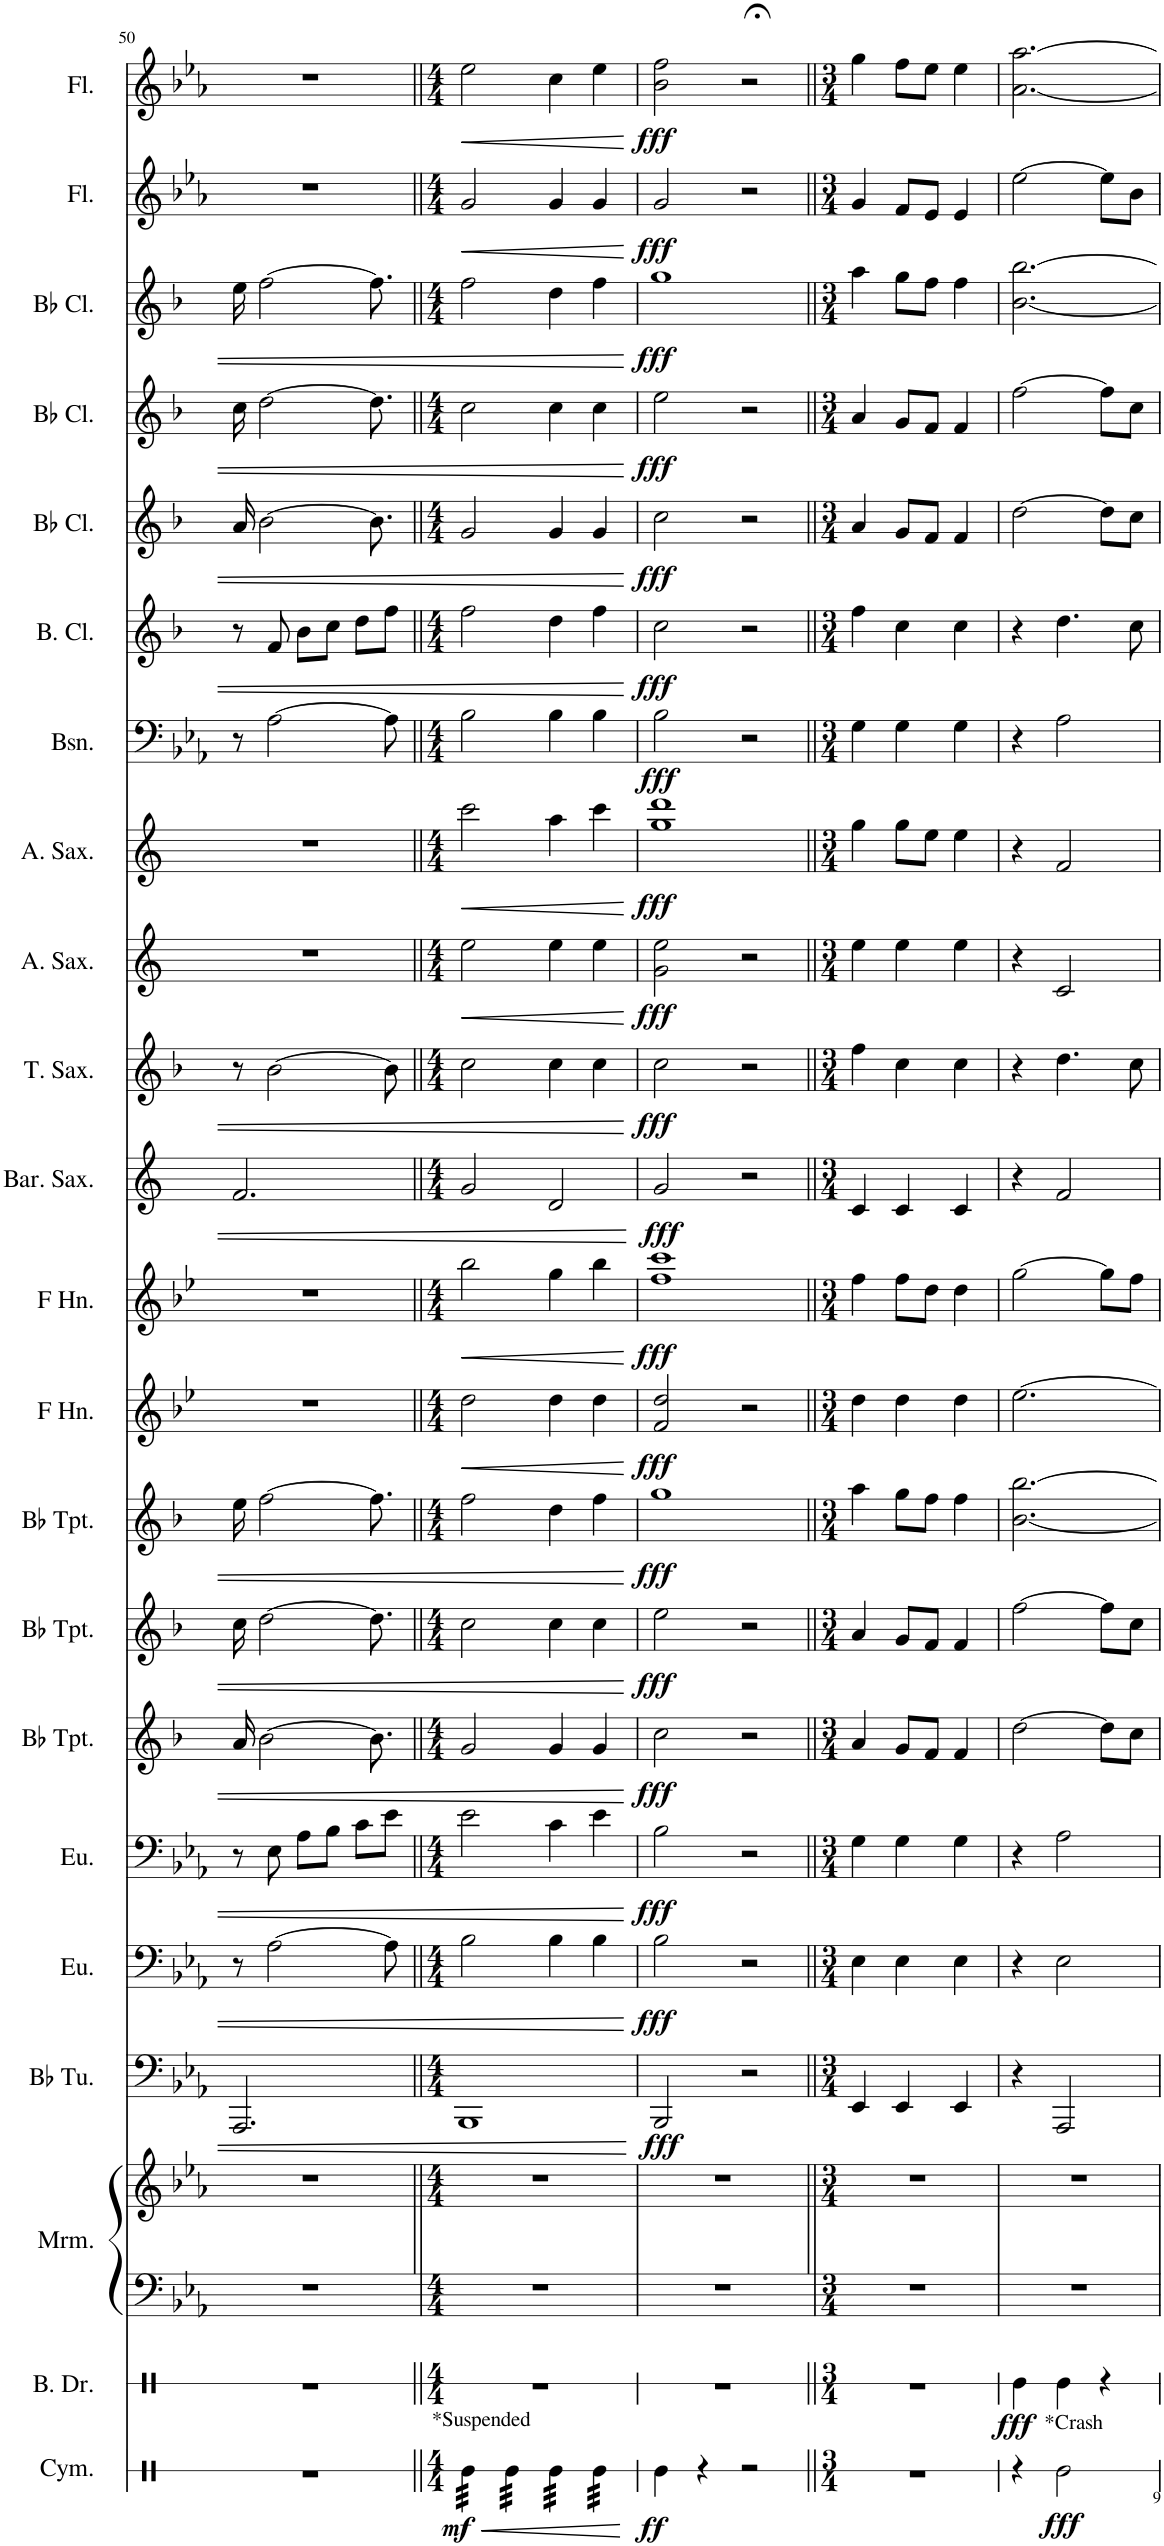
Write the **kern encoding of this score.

**kern	**dynam	**kern	**dynam	**kern	**kern	**kern	**dynam	**kern	**dynam	**kern	**dynam	**kern	**dynam	**kern	**dynam	**kern	**dynam	**kern	**dynam	**kern	**dynam	**kern	**dynam	**kern	**dynam	**kern	**dynam	**kern	**dynam	**kern	**dynam	**kern	**dynam	**kern	**dynam	**kern	**dynam	**kern	**dynam	**kern	**dynam	**kern	**dynam
*part22	*part22	*part21	*part21	*part20	*part20	*part19	*part19	*part18	*part18	*part17	*part17	*part16	*part16	*part15	*part15	*part14	*part14	*part13	*part13	*part12	*part12	*part11	*part11	*part10	*part10	*part9	*part9	*part8	*part8	*part7	*part7	*part6	*part6	*part5	*part5	*part4	*part4	*part3	*part3	*part2	*part2	*part1	*part1
*staff23	*staff23	*staff22	*staff22	*staff21	*staff20	*staff19	*staff19	*staff18	*staff18	*staff17	*staff17	*staff16	*staff16	*staff15	*staff15	*staff14	*staff14	*staff13	*staff13	*staff12	*staff12	*staff11	*staff11	*staff10	*staff10	*staff9	*staff9	*staff8	*staff8	*staff7	*staff7	*staff6	*staff6	*staff5	*staff5	*staff4	*staff4	*staff3	*staff3	*staff2	*staff2	*staff1	*staff1
*I"Cymbal	*	*I"Bass Drum	*	*I"Marimba	*	*I"Bb Tuba	*	*I"Euphonium	*	*I"Euphonium	*	*I"Bb Trumpet	*	*I"Bb Trumpet	*	*I"Bb Trumpet	*	*I"Horn in F	*	*I"Horn in F	*	*I"Baritone Saxophone	*	*I"Tenor Saxophone	*	*I"Alto Saxophone	*	*I"Alto Saxophone	*	*I"Bassoon	*	*I"Bass Clarinet	*	*I"Bb Clarinet	*	*I"Bb Clarinet	*	*I"Bb Clarinet	*	*I"Flute	*	*I"Flute	*
*I'Cym.	*	*I'B. Dr.	*	*I'Mrm.	*	*I'Bb Tu.	*	*I'Eu.	*	*I'Eu.	*	*I'Bb Tpt.	*	*I'Bb Tpt.	*	*I'Bb Tpt.	*	*	*	*	*	*I'Bar. Sax.	*	*I'T. Sax.	*	*I'A. Sax.	*	*I'A. Sax.	*	*I'Bsn.	*	*I'B. Cl.	*	*I'Bb Cl.	*	*I'Bb Cl.	*	*I'Bb Cl.	*	*I'Fl.	*	*I'Fl.	*
!!LO:PB:g=z
*clefX	*	*clefX	*	*clefF4	*clefG2	*clefF4	*	*clefF4	*	*clefF4	*	*clefG2	*	*clefG2	*	*clefG2	*	*clefG2	*	*clefG2	*	*clefG2	*	*clefG2	*	*clefG2	*	*clefG2	*	*clefF4	*	*clefG2	*	*clefG2	*	*clefG2	*	*clefG2	*	*clefG2	*	*clefG2	*
*	*	*	*	*	*	*	*	*	*	*	*	*Trd1c2	*	*Trd1c2	*	*Trd1c2	*	*Trd4c7	*	*Trd4c7	*	*Trd12c21	*	*Trd8c14	*	*Trd5c9	*	*Trd5c9	*	*	*	*Trd8c14	*	*Trd1c2	*	*Trd1c2	*	*Trd1c2	*	*	*	*	*
*k[]	*	*k[]	*	*k[b-e-a-]	*k[b-e-a-]	*k[b-e-a-]	*	*k[b-e-a-]	*	*k[b-e-a-]	*	*k[b-]	*	*k[b-]	*	*k[b-]	*	*k[b-e-]	*	*k[b-e-]	*	*k[]	*	*k[b-]	*	*k[]	*	*k[]	*	*k[b-e-a-]	*	*k[b-]	*	*k[b-]	*	*k[b-]	*	*k[b-]	*	*k[b-e-a-]	*	*k[b-e-a-]	*
*M3/4	*	*M3/4	*	*M3/4	*M3/4	*M3/4	*	*M3/4	*	*M3/4	*	*M3/4	*	*M3/4	*	*M3/4	*	*M3/4	*	*M3/4	*	*M3/4	*	*M3/4	*	*M3/4	*	*M3/4	*	*M3/4	*	*M3/4	*	*M3/4	*	*M3/4	*	*M3/4	*	*M3/4	*	*M3/4	*
=50	=50	=50	=50	=50	=50	=50	=50	=50	=50	=50	=50	=50	=50	=50	=50	=50	=50	=50	=50	=50	=50	=50	=50	=50	=50	=50	=50	=50	=50	=50	=50	=50	=50	=50	=50	=50	=50	=50	=50	=50	=50	=50	=50
2.r	.	2.r	.	2.r	2.r	2.AAA-/	.	8r	.	8r	.	16a/	.	16cc\	.	16ee\	.	2.r	.	2.r	.	2.f/	.	8r	.	2.r	.	2.r	.	8r	.	8r	.	16a/	.	16cc\	.	16ee\	.	2.r	.	2.r	.
.	.	.	.	.	.	.	.	.	.	.	.	[2b-\	.	[2dd\	.	[2ff\	.	.	.	.	.	.	.	.	.	.	.	.	.	.	.	.	.	[2b-\	.	[2dd\	.	[2ff\	.	.	.	.	.
.	.	.	.	.	.	.	.	[2A-\	.	8E-\	.	.	.	.	.	.	.	.	.	.	.	.	.	[2b-\	.	.	.	.	.	[2A-\	.	8f/	.	.	.	.	.	.	.	.	.	.	.
.	.	.	.	.	.	.	.	.	.	8A-\L	.	.	.	.	.	.	.	.	.	.	.	.	.	.	.	.	.	.	.	.	.	8b-\L	.	.	.	.	.	.	.	.	.	.	.
.	.	.	.	.	.	.	.	.	.	8B-\J	.	.	.	.	.	.	.	.	.	.	.	.	.	.	.	.	.	.	.	.	.	8cc\J	.	.	.	.	.	.	.	.	.	.	.
.	.	.	.	.	.	.	.	.	.	8c\L	.	.	.	.	.	.	.	.	.	.	.	.	.	.	.	.	.	.	.	.	.	8dd\L	.	.	.	.	.	.	.	.	.	.	.
.	.	.	.	.	.	.	.	.	.	.	.	8.b-\]	.	8.dd\]	.	8.ff\]	.	.	.	.	.	.	.	.	.	.	.	.	.	.	.	.	.	8.b-\]	.	8.dd\]	.	8.ff\]	.	.	.	.	.
.	.	.	.	.	.	.	.	8A-\]	.	8e-\J	.	.	.	.	.	.	.	.	.	.	.	.	.	8b-\]	.	.	.	.	.	8A-\]	.	8ff\J	.	.	.	.	.	.	.	.	.	.	.
=51||	=51||	=51||	=51||	=51||	=51||	=51||	=51||	=51||	=51||	=51||	=51||	=51||	=51||	=51||	=51||	=51||	=51||	=51||	=51||	=51||	=51||	=51||	=51||	=51||	=51||	=51||	=51||	=51||	=51||	=51||	=51||	=51||	=51||	=51||	=51||	=51||	=51||	=51||	=51||	=51||	=51||	=51||	=51||
*M4/4	*	*M4/4	*	*M4/4	*M4/4	*M4/4	*	*M4/4	*	*M4/4	*	*M4/4	*	*M4/4	*	*M4/4	*	*M4/4	*	*M4/4	*	*M4/4	*	*M4/4	*	*M4/4	*	*M4/4	*	*M4/4	*	*M4/4	*	*M4/4	*	*M4/4	*	*M4/4	*	*M4/4	*	*M4/4	*
!LO:TX:a:t=*Suspended	!	!	!	!	!	!	!	!	!	!	!	!	!	!	!	!	!	!	!	!	!	!	!	!	!	!	!	!	!	!	!	!	!	!	!	!	!	!	!	!	!	!	!
!	!LO:HP:b	!	!	!	!	!	!	!	!	!	!	!	!	!	!	!	!	!	!LO:HP:b	!	!LO:HP:b	!	!	!	!	!	!LO:HP:b	!	!LO:HP:b	!	!	!	!	!	!	!	!	!	!	!	!LO:HP:b	!	!LO:HP:b
!	!LO:DY:n=1:b	!	!	!	!	!	!	!	!	!	!	!	!	!	!	!	!	!	!	!	!	!	!	!	!	!	!	!	!	!	!	!	!	!	!	!	!	!	!	!	!	!	!
*tremolo	*	*	*	*	*	*	*	*	*	*	*	*	*	*	*	*	*	*	*	*	*	*	*	*	*	*	*	*	*	*	*	*	*	*	*	*	*	*	*	*	*	*	*
32Re\LLL	< mf	1r	.	1r	1r	1BBB-	.	2B-\	.	2e-\	.	2g/	.	2cc\	.	2ff\	.	2dd\	<	2bb-\	<	2g/	.	2cc\	.	2ee\	<	2ccc\	<	2B-\	.	2ff\	.	2g/	.	2cc\	.	2ff\	.	2g/	<	2ee-\	<
32Re\	.	.	.	.	.	.	.	.	.	.	.	.	.	.	.	.	.	.	.	.	.	.	.	.	.	.	.	.	.	.	.	.	.	.	.	.	.	.	.	.	.	.	.
32Re\	.	.	.	.	.	.	.	.	.	.	.	.	.	.	.	.	.	.	.	.	.	.	.	.	.	.	.	.	.	.	.	.	.	.	.	.	.	.	.	.	.	.	.
32Re\	.	.	.	.	.	.	.	.	.	.	.	.	.	.	.	.	.	.	.	.	.	.	.	.	.	.	.	.	.	.	.	.	.	.	.	.	.	.	.	.	.	.	.
32Re\	.	.	.	.	.	.	.	.	.	.	.	.	.	.	.	.	.	.	.	.	.	.	.	.	.	.	.	.	.	.	.	.	.	.	.	.	.	.	.	.	.	.	.
32Re\	.	.	.	.	.	.	.	.	.	.	.	.	.	.	.	.	.	.	.	.	.	.	.	.	.	.	.	.	.	.	.	.	.	.	.	.	.	.	.	.	.	.	.
32Re\	.	.	.	.	.	.	.	.	.	.	.	.	.	.	.	.	.	.	.	.	.	.	.	.	.	.	.	.	.	.	.	.	.	.	.	.	.	.	.	.	.	.	.
32Re\JJJ	.	.	.	.	.	.	.	.	.	.	.	.	.	.	.	.	.	.	.	.	.	.	.	.	.	.	.	.	.	.	.	.	.	.	.	.	.	.	.	.	.	.	.
32Re\LLL	.	.	.	.	.	.	.	.	.	.	.	.	.	.	.	.	.	.	.	.	.	.	.	.	.	.	.	.	.	.	.	.	.	.	.	.	.	.	.	.	.	.	.
32Re\	.	.	.	.	.	.	.	.	.	.	.	.	.	.	.	.	.	.	.	.	.	.	.	.	.	.	.	.	.	.	.	.	.	.	.	.	.	.	.	.	.	.	.
32Re\	.	.	.	.	.	.	.	.	.	.	.	.	.	.	.	.	.	.	.	.	.	.	.	.	.	.	.	.	.	.	.	.	.	.	.	.	.	.	.	.	.	.	.
32Re\	.	.	.	.	.	.	.	.	.	.	.	.	.	.	.	.	.	.	.	.	.	.	.	.	.	.	.	.	.	.	.	.	.	.	.	.	.	.	.	.	.	.	.
32Re\	.	.	.	.	.	.	.	.	.	.	.	.	.	.	.	.	.	.	.	.	.	.	.	.	.	.	.	.	.	.	.	.	.	.	.	.	.	.	.	.	.	.	.
32Re\	.	.	.	.	.	.	.	.	.	.	.	.	.	.	.	.	.	.	.	.	.	.	.	.	.	.	.	.	.	.	.	.	.	.	.	.	.	.	.	.	.	.	.
32Re\	.	.	.	.	.	.	.	.	.	.	.	.	.	.	.	.	.	.	.	.	.	.	.	.	.	.	.	.	.	.	.	.	.	.	.	.	.	.	.	.	.	.	.
32Re\JJJ	.	.	.	.	.	.	.	.	.	.	.	.	.	.	.	.	.	.	.	.	.	.	.	.	.	.	.	.	.	.	.	.	.	.	.	.	.	.	.	.	.	.	.
32Re\LLL	.	.	.	.	.	.	.	4B-\	.	4c\	.	4g/	.	4cc\	.	4dd\	.	4dd\	.	4gg\	.	2d/	.	4cc\	.	4ee\	.	4aa\	.	4B-\	.	4dd\	.	4g/	.	4cc\	.	4dd\	.	4g/	.	4cc\	.
32Re\	.	.	.	.	.	.	.	.	.	.	.	.	.	.	.	.	.	.	.	.	.	.	.	.	.	.	.	.	.	.	.	.	.	.	.	.	.	.	.	.	.	.	.
32Re\	.	.	.	.	.	.	.	.	.	.	.	.	.	.	.	.	.	.	.	.	.	.	.	.	.	.	.	.	.	.	.	.	.	.	.	.	.	.	.	.	.	.	.
32Re\	.	.	.	.	.	.	.	.	.	.	.	.	.	.	.	.	.	.	.	.	.	.	.	.	.	.	.	.	.	.	.	.	.	.	.	.	.	.	.	.	.	.	.
32Re\	.	.	.	.	.	.	.	.	.	.	.	.	.	.	.	.	.	.	.	.	.	.	.	.	.	.	.	.	.	.	.	.	.	.	.	.	.	.	.	.	.	.	.
32Re\	.	.	.	.	.	.	.	.	.	.	.	.	.	.	.	.	.	.	.	.	.	.	.	.	.	.	.	.	.	.	.	.	.	.	.	.	.	.	.	.	.	.	.
32Re\	.	.	.	.	.	.	.	.	.	.	.	.	.	.	.	.	.	.	.	.	.	.	.	.	.	.	.	.	.	.	.	.	.	.	.	.	.	.	.	.	.	.	.
32Re\JJJ	.	.	.	.	.	.	.	.	.	.	.	.	.	.	.	.	.	.	.	.	.	.	.	.	.	.	.	.	.	.	.	.	.	.	.	.	.	.	.	.	.	.	.
32Re\LLL	.	.	.	.	.	.	.	4B-\	.	4e-\	.	4g/	.	4cc\	.	4ff\	.	4dd\	.	4bb-\	.	.	.	4cc\	.	4ee\	.	4ccc\	.	4B-\	.	4ff\	.	4g/	.	4cc\	.	4ff\	.	4g/	.	4ee-\	.
32Re\	.	.	.	.	.	.	.	.	.	.	.	.	.	.	.	.	.	.	.	.	.	.	.	.	.	.	.	.	.	.	.	.	.	.	.	.	.	.	.	.	.	.	.
32Re\	.	.	.	.	.	.	.	.	.	.	.	.	.	.	.	.	.	.	.	.	.	.	.	.	.	.	.	.	.	.	.	.	.	.	.	.	.	.	.	.	.	.	.
32Re\	.	.	.	.	.	.	.	.	.	.	.	.	.	.	.	.	.	.	.	.	.	.	.	.	.	.	.	.	.	.	.	.	.	.	.	.	.	.	.	.	.	.	.
32Re\	.	.	.	.	.	.	.	.	.	.	.	.	.	.	.	.	.	.	.	.	.	.	.	.	.	.	.	.	.	.	.	.	.	.	.	.	.	.	.	.	.	.	.
32Re\	.	.	.	.	.	.	.	.	.	.	.	.	.	.	.	.	.	.	.	.	.	.	.	.	.	.	.	.	.	.	.	.	.	.	.	.	.	.	.	.	.	.	.
32Re\	.	.	.	.	.	.	.	.	.	.	.	.	.	.	.	.	.	.	.	.	.	.	.	.	.	.	.	.	.	.	.	.	.	.	.	.	.	.	.	.	.	.	.
32Re\JJJ	.	.	.	.	.	.	.	.	.	.	.	.	.	.	.	.	.	.	.	.	.	.	.	.	.	.	.	.	.	.	.	.	.	.	.	.	.	.	.	.	.	.	.
*Xtremolo	*	*	*	*	*	*	*	*	*	*	*	*	*	*	*	*	*	*	*	*	*	*	*	*	*	*	*	*	*	*	*	*	*	*	*	*	*	*	*	*	*	*	*
.	[	.	.	.	.	.	.	.	.	.	.	.	.	.	.	.	.	.	[	.	[	.	.	.	.	.	[	.	[	.	.	.	.	.	.	.	.	.	.	.	[	.	[
=52	=52	=52	=52	=52	=52	=52	=52	=52	=52	=52	=52	=52	=52	=52	=52	=52	=52	=52	=52	=52	=52	=52	=52	=52	=52	=52	=52	=52	=52	=52	=52	=52	=52	=52	=52	=52	=52	=52	=52	=52	=52	=52	=52
!	!LO:DY:b	!	!	!	!	!	!LO:DY:b	!	!LO:DY:b	!	!LO:DY:b	!	!LO:DY:b	!	!LO:DY:b	!	!LO:DY:b	!	!LO:DY:b	!	!LO:DY:b	!	!LO:DY:b	!	!LO:DY:b	!	!LO:DY:b	!	!LO:DY:b	!	!LO:DY:b	!	!LO:DY:b	!	!LO:DY:b	!	!LO:DY:b	!	!LO:DY:b	!	!LO:DY:b	!	!LO:DY:b
4Re\	ff	1r	.	1r	1r	2BBB-/	fff	2B-\	fff	2B-\	fff	2cc\	fff	2ee\	fff	1gg	fff	2f/ 2dd/	fff	1ff 1ccc	fff	2g/	fff	2cc\	fff	2g\ 2ee\	fff	1gg 1ddd	fff	2B-\	fff	2cc\	fff	2cc\	fff	2ee\	fff	1gg	fff	2g/	fff	2b-\ 2ff\	fff
4r	.	.	.	.	.	.	.	.	.	.	.	.	.	.	.	.	.	.	.	.	.	.	.	.	.	.	.	.	.	.	.	.	.	.	.	.	.	.	.	.	.	.	.
2r	.	.	.	.	.	2r	.	2r	.	2r	.	2r	.	2r	.	.	.	2r	.	.	.	2r	.	2r	.	2r	.	.	.	2r	.	2r	.	2r	.	2r	.	.	.	2r	.	2r;<	.
=53||	=53||	=53||	=53||	=53||	=53||	=53||	=53||	=53||	=53||	=53||	=53||	=53||	=53||	=53||	=53||	=53||	=53||	=53||	=53||	=53||	=53||	=53||	=53||	=53||	=53||	=53||	=53||	=53||	=53||	=53||	=53||	=53||	=53||	=53||	=53||	=53||	=53||	=53||	=53||	=53||	=53||	=53||	=53||
*M3/4	*	*M3/4	*	*M3/4	*M3/4	*M3/4	*	*M3/4	*	*M3/4	*	*M3/4	*	*M3/4	*	*M3/4	*	*M3/4	*	*M3/4	*	*M3/4	*	*M3/4	*	*M3/4	*	*M3/4	*	*M3/4	*	*M3/4	*	*M3/4	*	*M3/4	*	*M3/4	*	*M3/4	*	*M3/4	*
2.r	.	2.r	.	2.r	2.r	4EE-/	.	4E-\	.	4G\	.	4a/	.	4a/	.	4aa\	.	4dd\	.	4ff\	.	4c/	.	4ff\	.	4ee\	.	4gg\	.	4G\	.	4ff\	.	4a/	.	4a/	.	4aa\	.	4g/	.	4gg\	.
.	.	.	.	.	.	4EE-/	.	4E-\	.	4G\	.	8g/L	.	8g/L	.	8gg\L	.	4dd\	.	8ff\L	.	4c/	.	4cc\	.	4ee\	.	8gg\L	.	4G\	.	4cc\	.	8g/L	.	8g/L	.	8gg\L	.	8f/L	.	8ff\L	.
.	.	.	.	.	.	.	.	.	.	.	.	8f/J	.	8f/J	.	8ff\J	.	.	.	8dd\J	.	.	.	.	.	.	.	8ee\J	.	.	.	.	.	8f/J	.	8f/J	.	8ff\J	.	8e-/J	.	8ee-\J	.
.	.	.	.	.	.	4EE-/	.	4E-\	.	4G\	.	4f/	.	4f/	.	4ff\	.	4dd\	.	4dd\	.	4c/	.	4cc\	.	4ee\	.	4ee\	.	4G\	.	4cc\	.	4f/	.	4f/	.	4ff\	.	4e-/	.	4ee-\	.
=54	=54	=54	=54	=54	=54	=54	=54	=54	=54	=54	=54	=54	=54	=54	=54	=54	=54	=54	=54	=54	=54	=54	=54	=54	=54	=54	=54	=54	=54	=54	=54	=54	=54	=54	=54	=54	=54	=54	=54	=54	=54	=54	=54
!	!	!	!LO:DY:b	!	!	!	!	!	!	!	!	!	!	!	!	!	!	!	!	!	!	!	!	!	!	!	!	!	!	!	!	!	!	!	!	!	!	!	!	!	!	!	!
4r	.	4Re\	fff	2.r	2.r	4r	.	4r	.	4r	.	[2dd\	.	[2ff\	.	[2.b-\ [2.bb-\	.	[2.ee-\	.	[2gg\	.	4r	.	4r	.	4r	.	4r	.	4r	.	4r	.	[2dd\	.	[2ff\	.	[2.b-\ [2.bb-\	.	[2ee-\	.	[2.a-\ [2.aa-\	.
!LO:TX:a:t=*Crash	!	!	!	!	!	!	!	!	!	!	!	!	!	!	!	!	!	!	!	!	!	!	!	!	!	!	!	!	!	!	!	!	!	!	!	!	!	!	!	!	!	!	!
!	!LO:DY:b	!	!	!	!	!	!	!	!	!	!	!	!	!	!	!	!	!	!	!	!	!	!	!	!	!	!	!	!	!	!	!	!	!	!	!	!	!	!	!	!	!	!
2Re\	fff	4Re\	.	.	.	2AAA-/	.	2E-\	.	2A-\	.	.	.	.	.	.	.	.	.	.	.	2f/	.	4.dd\	.	2c/	.	2f/	.	2A-\	.	4.dd\	.	.	.	.	.	.	.	.	.	.	.
.	.	4r	.	.	.	.	.	.	.	.	.	8dd\L]	.	8ff\L]	.	.	.	.	.	8gg\L]	.	.	.	.	.	.	.	.	.	.	.	.	.	8dd\L]	.	8ff\L]	.	.	.	8ee-\L]	.	.	.
.	.	.	.	.	.	.	.	.	.	.	.	8cc\J	.	8cc\J	.	.	.	.	.	8ff\J	.	.	.	8cc\	.	.	.	.	.	.	.	8cc\	.	8cc\J	.	8cc\J	.	.	.	8b-\J	.	.	.
=	=	=	=	=	=	=	=	=	=	=	=	=	=	=	=	=	=	=	=	=	=	=	=	=	=	=	=	=	=	=	=	=	=	=	=	=	=	=	=	=	=	=	=
*-	*-	*-	*-	*-	*-	*-	*-	*-	*-	*-	*-	*-	*-	*-	*-	*-	*-	*-	*-	*-	*-	*-	*-	*-	*-	*-	*-	*-	*-	*-	*-	*-	*-	*-	*-	*-	*-	*-	*-	*-	*-	*-	*-
